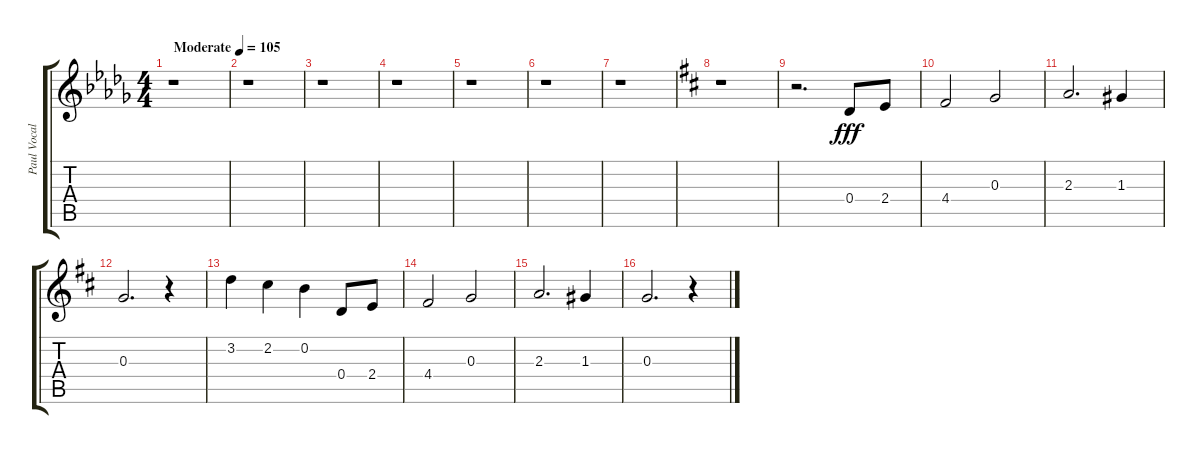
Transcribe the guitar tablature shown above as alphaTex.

\track ("Paul Vocal" "Paul Vocal") {instrument electricguitarjazz}
\staff {score tabs}
\tuning (E4 B3 G3 D3 A2 E2) {hide}
\ts (4 4)
\tempo (105 "Moderate")
\clef g2
\ks db
r.1{dy fff instrument electricguitarjazz} |
r.1 |
r.1 |
r.1 |
r.1 |
r.1 |
r.1 |
\ks d
r.1 |
r.2{d} 0.4.8 2.4.8 |
4.4.2 0.3.2 |
2.3.2{d} 1.3.4 |
0.3.2{d} r.4 |
3.2.4 2.2.4 0.2.4 0.4.8 2.4.8 |
4.4.2 0.3.2 |
2.3.2{d} 1.3.4 |
0.3.2{d} r.4
